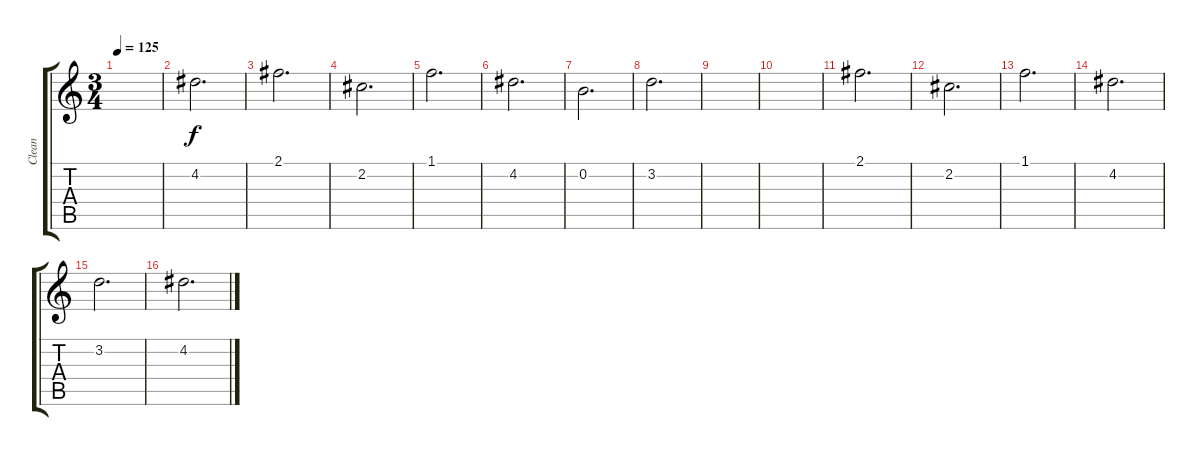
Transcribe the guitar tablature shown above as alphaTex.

\track ("Clean" "Clean") {instrument electricguitarclean}
\staff {score tabs}
\tuning (E4 B3 G3 D3 A2 E2) {hide}
\ts (3 4)
\section ("" "")
\tempo 125
\clef g2
\ks c
|
4.2.2{d volume 16} |
2.1.2{d} |
2.2.2{d} |
1.1.2{d} |
4.2.2{d} |
0.2.2{d} |
3.2.2{d} |
|
|
2.1.2{d volume 16} |
2.2.2{d} |
1.1.2{d} |
4.2.2{d} |
3.2.2{d} |
4.2.2{d}
